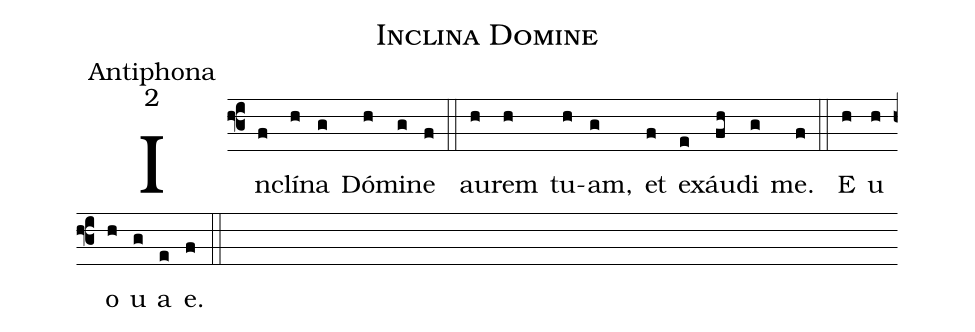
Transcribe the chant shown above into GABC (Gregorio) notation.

name:Inclina Domine;
office-part:Antiphona;
mode:2;
%%
(f3)In(f)clí(h)na(g) Dó(h)mi(g)ne(f) (::) au(h)rem(h) tu(h)am,(g) et(f) ex(e)áu(fh)di(g) me.(f) (::) E(h) u(h) o(h) u(g) a(e) e.(f) (::)
